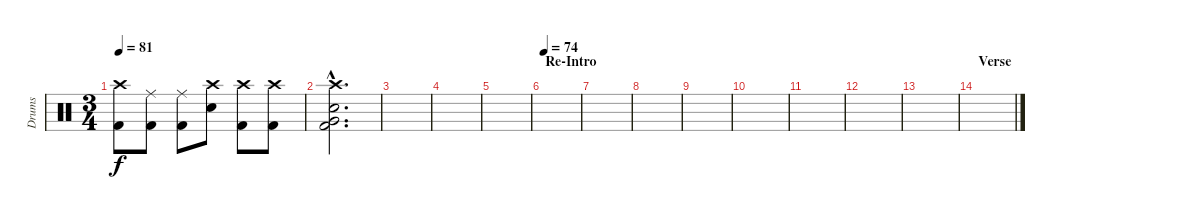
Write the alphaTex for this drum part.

\track ("Drums" "Drums") {instrument percussion}
\staff {score}
\articulation defaults
\ts (3 4)
\tempo 81
\clef neutral
\ks c
("Crash high (hit)" "Kick (hit) 2").8{dy f} ("Ride (middle)" "Kick (hit) 2").8 ("Ride (middle)" "Kick (hit) 2").8 ("Crash high (hit)" "Electric Snare (hit)").8 ("Crash high (hit)" "Kick (hit) 2").8 ("Crash high (hit)" "Kick (hit) 2").8 |
("Crash high (hit)"{hac} "Very Low Tom (hit)"{hac} "Electric Snare (hit)"{hac} "Kick (hit) 2"{hac}).2{d} |
|
|
|
\section ("" "Re-Intro")
\tempo 74
|
|
|
|
|
|
|
|
\section ("" "Verse")
